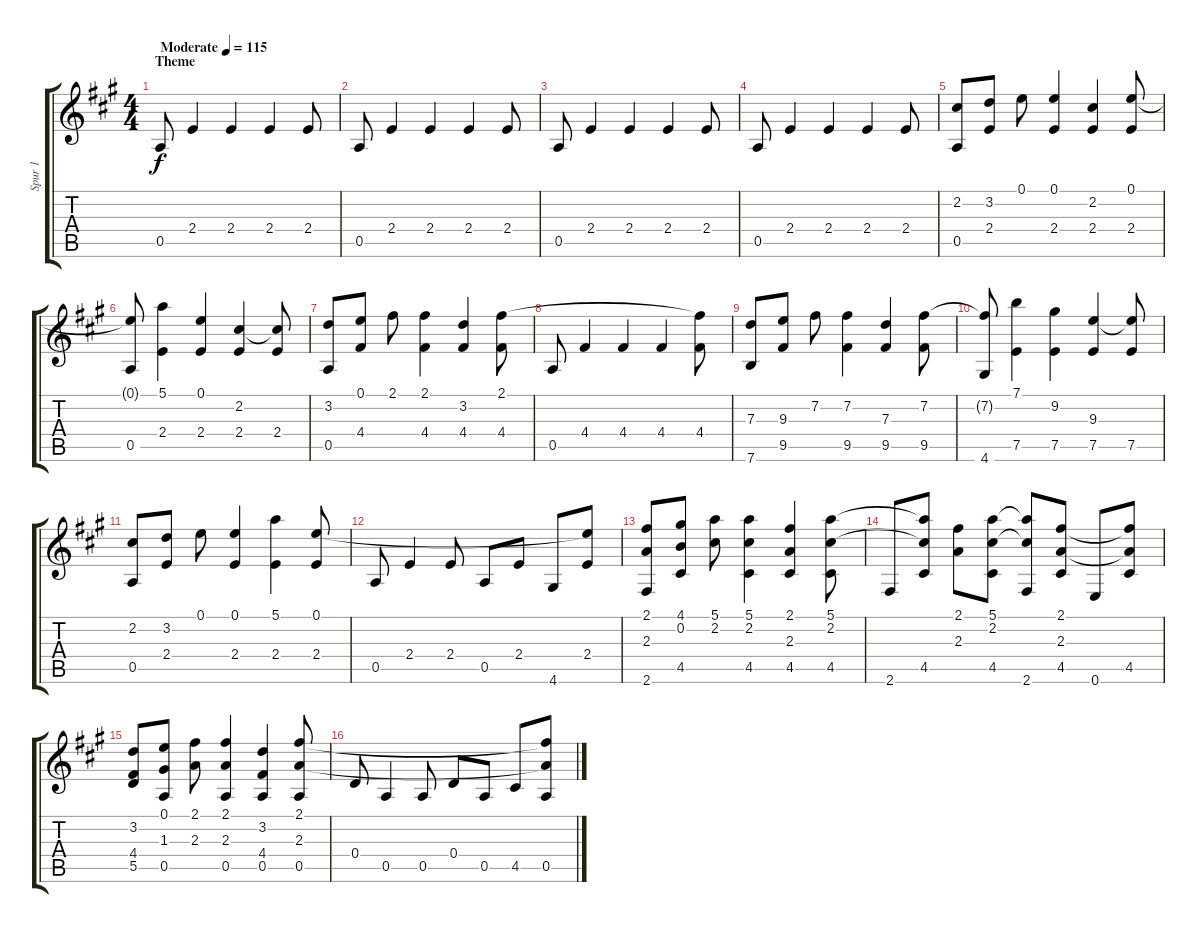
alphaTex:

\track ("Spur 1" "Spur 1") {instrument acousticguitarsteel}
\staff {score tabs}
\tuning (E4 B3 G3 D3 A2 E2) {hide}
\ts (4 4)
\section ("" "Theme")
\tempo (115 "Moderate")
\clef g2
\ks a
0.5.8{dy f instrument acousticguitarsteel} 2.4.4 2.4.4 2.4.4 2.4.8 |
0.5.8 2.4.4 2.4.4 2.4.4 2.4.8 |
0.5.8 2.4.4 2.4.4 2.4.4 2.4.8 |
0.5.8 2.4.4 2.4.4 2.4.4 2.4.8 |
(2.2 0.5).8 (3.2 2.4).8 0.1.8 (0.1 2.4).4 (2.2 2.4).4 (0.1 2.4).8 |
(0.1{t} 0.5).8 (5.1 2.4).4 (0.1 2.4).4 (2.2 2.4).4 (2.2{t} 2.4).8 |
(3.2 0.5).8 (0.1 4.4).8 2.1.8 (2.1 4.4).4 (3.2 4.4).4 (2.1 4.4).8 |
0.5.8 4.4.4 4.4.4 4.4.4 (2.1{t} 4.4).8 |
(7.3 7.6).8 (9.3 9.5).8 7.2.8 (7.2 9.5).4 (7.3 9.5).4 (7.2 9.5).8 |
(7.2{t} 4.6).8 (7.1 7.5).4 (9.2 7.5).4 (9.3 7.5).4 (9.3{t} 7.5).8 |
(2.2 0.5).8 (3.2 2.4).8 0.1.8 (0.1 2.4).4 (5.1 2.4).4 (0.1 2.4).8 |
0.5.8 2.4.4 2.4.8 0.5.8 2.4.8 4.6.8 (0.1{t} 2.4).8 |
(2.1 2.3 2.6).8 (4.1 0.2 4.5).8 (5.1 2.2).8 (5.1 2.2 4.5).4 (2.1 2.3 4.5).4 (5.1 2.2 4.5).8 |
2.6.8 (5.1{t} 2.2{t} 4.5).8 (2.1 2.3).8 (5.1 2.2 4.5).8 (5.1{t} 2.2{t} 2.6).8 (2.1 2.3 4.5).8 0.6.8 (2.1{t} 2.3{t} 4.5).8 |
(3.2 4.4 5.5).8 (0.1 1.3 0.5).8 (2.1 2.3).8 (2.1 2.3 0.5).4 (3.2 4.4 0.5).4 (2.1 2.3 0.5).8 |
0.4.8 0.5.4 0.5.8 0.4.8 0.5.8 4.5.8 (2.1{t} 2.3{t} 0.5).8
